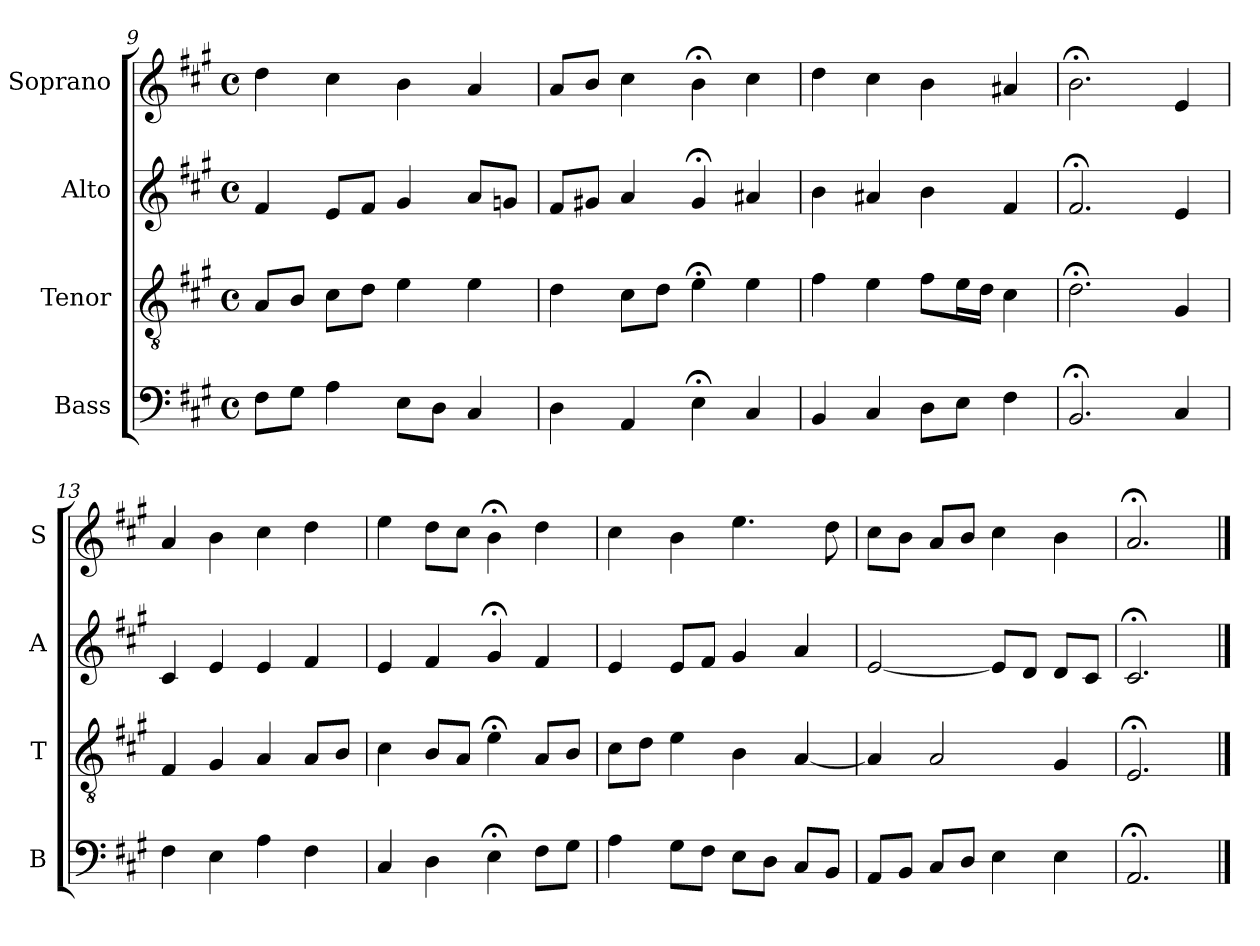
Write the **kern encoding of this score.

**kern	**kern	**kern	**kern
*part4	*part3	*part2	*part1
*staff4	*staff3	*staff2	*staff1
*I"Bass	*I"Tenor	*I"Alto	*I"Soprano
*I'B	*I'T	*I'A	*I'S
*clefF4	*clefGv2	*clefG2	*clefG2
*k[f#c#g#]	*k[f#c#g#]	*k[f#c#g#]	*k[f#c#g#]
*A:	*A:	*A:	*A:
*M4/4	*M4/4	*M4/4	*M4/4
*met(c)	*met(c)	*met(c)	*met(c)
=9	=9	=9	=9
8F#L	8AL	4f#	4dd
8G#J	8BJ	.	.
4A	8c#L	8eL	4cc#
.	8dJ	8f#J	.
8EL	4e	4g#	4b
8DJ	.	.	.
4C#	4e	8aL	4a
.	.	8gnJ	.
=10	=10	=10	=10
4D	4d	8f#L	8aL
.	.	8g#XJ	8bJ
4AA	8c#L	4a	4cc#
.	8dJ	.	.
4E;<	4e;<	4g#;<	4b;<
4C#	4e	4a#X	4cc#
=11	=11	=11	=11
4BB	4f#	4b	4dd
4C#	4e	4a#X	4cc#
8DL	8f#L	4b	4b
8EJ	16eL	.	.
.	16dJJ	.	.
4F#	4c#	4f#	4a#X
=12	=12	=12	=12
2.BB;<	2.d;<	2.f#;<	2.b;<
4C#	4G#	4e	4e
=13	=13	=13	=13
4F#	4F#	4c#	4a
4E	4G#	4e	4b
4A	4A	4e	4cc#
4F#	8AL	4f#	4dd
.	8BJ	.	.
=14	=14	=14	=14
4C#	4c#	4e	4ee
4Di	8BL	4f#	8ddL
.	8AiJ	.	8cc#J
4E;<i	4e;<i	4g#;<	4b;<
8F#L	8AL	4f#	4dd
8G#J	8BJ	.	.
=15	=15	=15	=15
4A	8c#L	4e	4cc#
.	8dJ	.	.
8G#L	4e	8eL	4b
8F#J	.	8f#J	.
8EL	4B	4g#	4.ee
8DJ	.	.	.
8C#L	[4A	4a	.
8BBJ	.	.	8dd
=16	=16	=16	=16
8AAL	4A]	[2e	8cc#L
8BBJ	.	.	8bJ
8C#L	2A	.	8aL
8DJ	.	.	8bJ
4E	.	8eL]	4cc#
.	.	8dJ	.
4E	4G#	8dL	4b
.	.	8c#J	.
=17	=17	=17	=17
2.AA;<	2.E;<	2.c#;<	2.a;<
==	==	==	==
*-	*-	*-	*-
